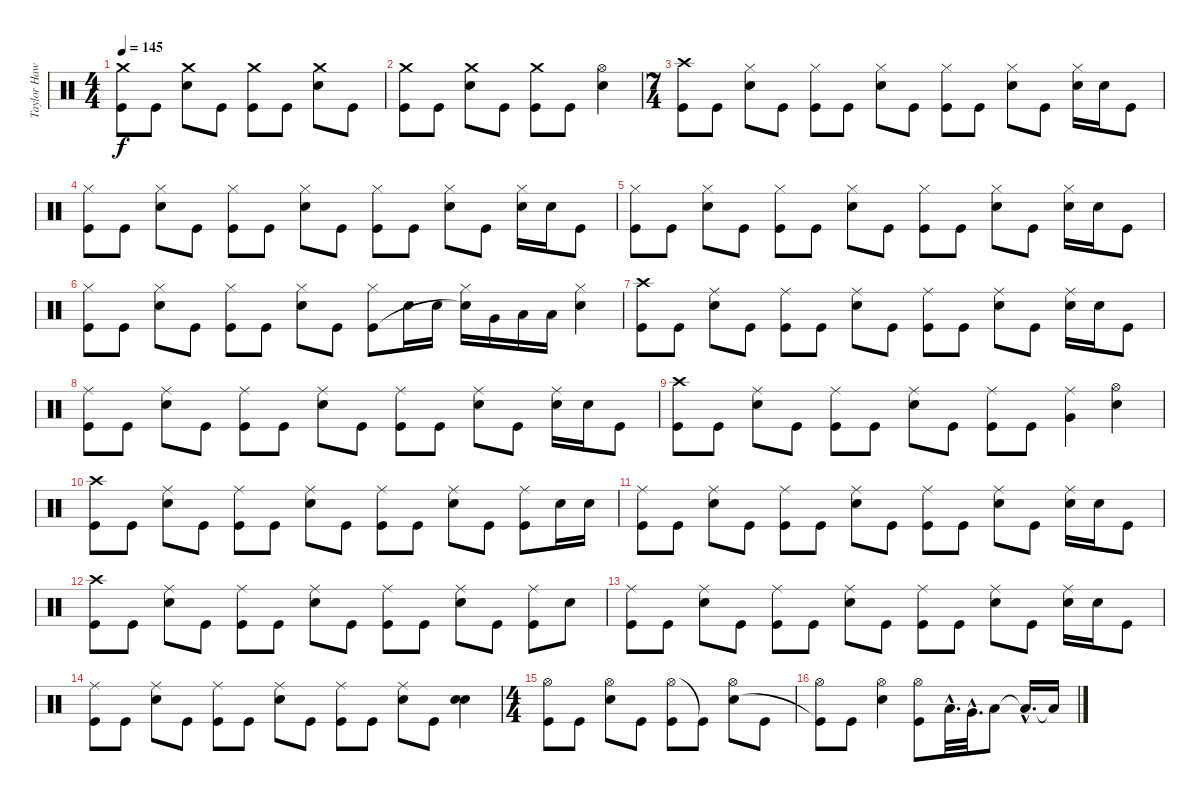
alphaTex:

\track ("Taylor Hawkins" "Taylor Haw") {instrument percussion}
\staff {score}
\articulation defaults
\ts (4 4)
\tempo 145
\clef neutral
\ks c
("Crash medium (hit)" "Kick (hit)").8{dy f} "Kick (hit)".8 ("Crash medium (hit)" "Electric Snare (hit)").8 "Kick (hit)".8 ("Crash medium (hit)" "Kick (hit)").8 "Kick (hit)".8 ("Crash medium (hit)" "Electric Snare (hit)").8 "Kick (hit)".8 |
("Crash medium (hit)" "Kick (hit)").8 "Kick (hit)".8 ("Crash medium (hit)" "Electric Snare (hit)").8 "Kick (hit)".8 ("Crash medium (hit)" "Kick (hit)").8 "Kick (hit)".8 ("Hi-Hat (open)" "Electric Snare (hit)").4 |
\ts (7 4)
("Crash high (hit)" "Kick (hit)").8 "Kick (hit)".8 ("Hi-Hat (closed)" "Electric Snare (hit)").8 "Kick (hit)".8 ("Hi-Hat (closed)" "Kick (hit)").8 "Kick (hit)".8 ("Hi-Hat (closed)" "Electric Snare (hit)").8 "Kick (hit)".8 ("Hi-Hat (closed)" "Kick (hit)").8 "Kick (hit)".8 ("Hi-Hat (closed)" "Electric Snare (hit)").8 "Kick (hit)".8 ("Hi-Hat (closed)" "Electric Snare (hit)").16 "Electric Snare (hit)".16 "Kick (hit)".8 |
("Hi-Hat (closed)" "Kick (hit)").8 "Kick (hit)".8 ("Hi-Hat (closed)" "Electric Snare (hit)").8 "Kick (hit)".8 ("Hi-Hat (closed)" "Kick (hit)").8 "Kick (hit)".8 ("Hi-Hat (closed)" "Electric Snare (hit)").8 "Kick (hit)".8 ("Hi-Hat (closed)" "Kick (hit)").8 "Kick (hit)".8 ("Hi-Hat (closed)" "Electric Snare (hit)").8 "Kick (hit)".8 ("Hi-Hat (closed)" "Electric Snare (hit)").16 "Electric Snare (hit)".16 "Kick (hit)".8 |
("Hi-Hat (closed)" "Kick (hit)").8 "Kick (hit)".8 ("Hi-Hat (closed)" "Electric Snare (hit)").8 "Kick (hit)".8 ("Hi-Hat (closed)" "Kick (hit)").8 "Kick (hit)".8 ("Hi-Hat (closed)" "Electric Snare (hit)").8 "Kick (hit)".8 ("Hi-Hat (closed)" "Kick (hit)").8 "Kick (hit)".8 ("Hi-Hat (closed)" "Electric Snare (hit)").8 "Kick (hit)".8 ("Hi-Hat (closed)" "Electric Snare (hit)").16 "Electric Snare (hit)".16 "Kick (hit)".8 |
("Hi-Hat (closed)" "Kick (hit)").8 "Kick (hit)".8 ("Hi-Hat (closed)" "Electric Snare (hit)").8 "Kick (hit)".8 ("Hi-Hat (closed)" "Kick (hit)").8 "Kick (hit)".8 ("Hi-Hat (closed)" "Electric Snare (hit)").8 "Kick (hit)".8 ("Hi-Hat (closed)" "Kick (hit)").8 "Electric Snare (hit)".16 "Electric Snare (hit)".16 ("Hi-Hat (closed)" "Electric Snare (hit)"{t}).16 "Very Low Tom (hit)".16 "Low Floor Tom (hit)".16 "Low Floor Tom (hit)".16 ("Hi-Hat (closed)" "Electric Snare (hit)").4 |
("Crash high (hit)" "Kick (hit)").8 "Kick (hit)".8 ("Ride (middle)" "Electric Snare (hit)").8 "Kick (hit)".8 ("Ride (middle)" "Kick (hit)").8 "Kick (hit)".8 ("Ride (middle)" "Electric Snare (hit)").8 "Kick (hit)".8 ("Ride (middle)" "Kick (hit)").8 "Kick (hit)".8 ("Ride (middle)" "Electric Snare (hit)").8 "Kick (hit)".8 ("Ride (middle)" "Electric Snare (hit)").16 "Electric Snare (hit)".16 "Kick (hit)".8 |
("Ride (middle)" "Kick (hit)").8 "Kick (hit)".8 ("Ride (middle)" "Electric Snare (hit)").8 "Kick (hit)".8 ("Ride (middle)" "Kick (hit)").8 "Kick (hit)".8 ("Ride (middle)" "Electric Snare (hit)").8 "Kick (hit)".8 ("Ride (middle)" "Kick (hit)").8 "Kick (hit)".8 ("Ride (middle)" "Electric Snare (hit)").8 "Kick (hit)".8 ("Ride (middle)" "Electric Snare (hit)").16 "Electric Snare (hit)".16 "Kick (hit)".8 |
("Crash high (hit)" "Kick (hit)").8 "Kick (hit)".8 ("Ride (middle)" "Electric Snare (hit)").8 "Kick (hit)".8 ("Ride (middle)" "Kick (hit)").8 "Kick (hit)".8 ("Ride (middle)" "Electric Snare (hit)").8 "Kick (hit)".8 ("Ride (middle)" "Kick (hit)").8 "Kick (hit)".8 ("Ride (middle)" "Very Low Tom (hit)").4 ("Hi-Hat (open)" "Electric Snare (hit)").4 |
("Crash high (hit)" "Kick (hit)").8 "Kick (hit)".8 ("Ride (middle)" "Electric Snare (hit)").8 "Kick (hit)".8 ("Ride (middle)" "Kick (hit)").8 "Kick (hit)".8 ("Ride (middle)" "Electric Snare (hit)").8 "Kick (hit)".8 ("Ride (middle)" "Kick (hit)").8 "Kick (hit)".8 ("Ride (middle)" "Electric Snare (hit)").8 "Kick (hit)".8 ("Ride (middle)" "Kick (hit)").8 "Electric Snare (hit)".16 "Electric Snare (hit)".16 |
("Ride (middle)" "Kick (hit)").8 "Kick (hit)".8 ("Ride (middle)" "Electric Snare (hit)").8 "Kick (hit)".8 ("Ride (middle)" "Kick (hit)").8 "Kick (hit)".8 ("Ride (middle)" "Electric Snare (hit)").8 "Kick (hit)".8 ("Ride (middle)" "Kick (hit)").8 "Kick (hit)".8 ("Ride (middle)" "Electric Snare (hit)").8 "Kick (hit)".8 ("Ride (middle)" "Electric Snare (hit)").16 "Electric Snare (hit)".16 "Kick (hit)".8 |
("Crash high (hit)" "Kick (hit)").8 "Kick (hit)".8 ("Ride (middle)" "Electric Snare (hit)").8 "Kick (hit)".8 ("Ride (middle)" "Kick (hit)").8 "Kick (hit)".8 ("Ride (middle)" "Electric Snare (hit)").8 "Kick (hit)".8 ("Ride (middle)" "Kick (hit)").8 "Kick (hit)".8 ("Ride (middle)" "Electric Snare (hit)").8 "Kick (hit)".8 ("Ride (middle)" "Kick (hit)").8 "Electric Snare (hit)".8 |
("Ride (middle)" "Kick (hit)").8 "Kick (hit)".8 ("Ride (middle)" "Electric Snare (hit)").8 "Kick (hit)".8 ("Ride (middle)" "Kick (hit)").8 "Kick (hit)".8 ("Ride (middle)" "Electric Snare (hit)").8 "Kick (hit)".8 ("Ride (middle)" "Kick (hit)").8 "Kick (hit)".8 ("Ride (middle)" "Electric Snare (hit)").8 "Kick (hit)".8 ("Ride (middle)" "Electric Snare (hit)").16 "Electric Snare (hit)".16 "Kick (hit)".8 |
("Ride (middle)" "Kick (hit)").8 "Kick (hit)".8 ("Ride (middle)" "Electric Snare (hit)").8 "Kick (hit)".8 ("Ride (middle)" "Kick (hit)").8 "Kick (hit)".8 ("Ride (middle)" "Electric Snare (hit)").8 "Kick (hit)".8 ("Ride (middle)" "Kick (hit)").8 "Kick (hit)".8 ("Ride (middle)" "Electric Snare (hit)").8 "Kick (hit)".8 ("Snare (hit) 2" "Electric Snare (hit)").4 |
\ts (4 4)
("Hi-Hat (open)" "Kick (hit)").8 "Kick (hit)".8 ("Hi-Hat (open)" "Electric Snare (hit)").8 "Kick (hit)".8 ("Hi-Hat (open)" "Kick (hit)").8 "Kick (hit)"{t}.8 ("Hi-Hat (open)" "Electric Snare (hit)").8 "Kick (hit)".8 |
("Hi-Hat (open)" "Kick (hit)"{t}).8 "Kick (hit)".8 ("Hi-Hat (open)" "Electric Snare (hit)").4 ("Hi-Hat (open)" "Kick (hit)").8 "Low Tom (hit)"{hac}.32{d} "Very Low Tom (hit)"{hac}.32{d} "Low Floor Tom (hit)".8 "Low Floor Tom (hit)"{hac t}.16{d} "Low Floor Tom (hit)"{t}.16
